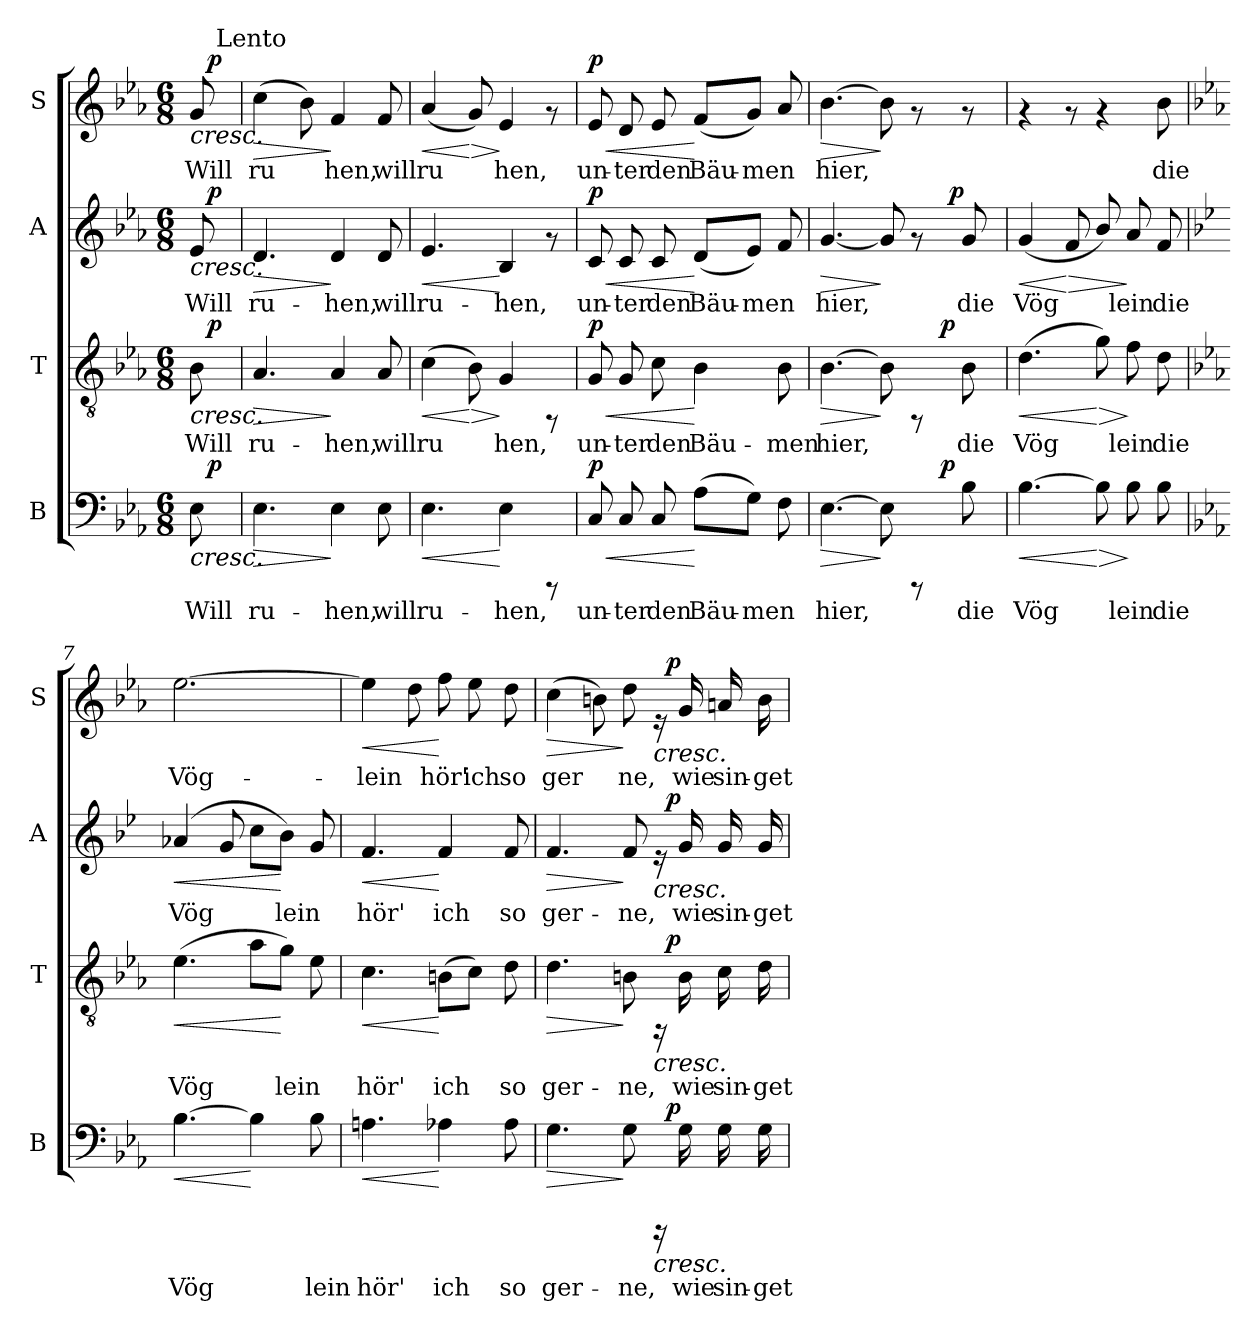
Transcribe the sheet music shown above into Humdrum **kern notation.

**kern	**text	**dynam	**kern	**text	**dynam	**kern	**text	**dynam	**kern	**text	**dynam
*part4	*part4	*part4	*part3	*part3	*part3	*part2	*part2	*part2	*part1	*part1	*part1
*staff4	*staff4	*staff4	*staff3	*staff3	*staff3	*staff2	*staff2	*staff2	*staff1	*staff1	*staff1
*I"B	*	*	*I"T	*	*	*I"A	*	*	*I"S	*	*
*I'B	*	*	*I'T	*	*	*I'A	*	*	*I'S	*	*
!!LO:PB:g=z
*stria5	*	*	*stria5	*	*	*stria5	*	*	*stria5	*	*
*clefF4	*	*	*clefGv2	*	*	*clefG2	*	*	*clefG2	*	*
*k[b-e-a-]	*	*	*k[b-e-a-]	*	*	*k[b-e-a-]	*	*	*k[b-e-a-]	*	*
*E-:	*	*	*E-:	*	*	*E-:	*	*	*E-:	*	*
*M6/8	*	*	*M6/8	*	*	*M6/8	*	*	*M6/8	*	*
=1	=1	=1	=1	=1	=1	=1	=1	=1	=1	=1	=1
!	!LO:LY:b:cj	!LO:HP:b	!	!LO:LY:b:cj	!LO:HP:b	!	!LO:LY:b:cj	!LO:HP:b	!	!LO:LY:b:cj	!LO:HP:b
*^	*	*	*^	*	*	*^	*	*	*^	*	*
*	*	*	*	*	*	*	*	*	*	*	*	*	*^	*	*
8E-\	32.ryy	Will	<	8B-\	32.ryy	Will	<	8e-/	32.ryy	Will	<	8g/	32.ryy	16ryy	Will	<
!	!	!	!LO:DY:a	!	!	!	!LO:DY:a	!	!	!	!LO:DY:a	!	!	!	!	!LO:DY:a
.	16ryy	.	p	.	16ryy	.	p	.	16ryy	.	p	.	16ryy	.	.	p
!	!	!	!	!	!	!	!	!	!	!	!	!	!	!LO:TX:a:t=Lento	!	!
.	.	.	.	.	.	.	.	.	.	.	.	.	.	16ryy	.	.
.	64ryy	.	.	.	64ryy	.	.	.	64ryy	.	.	.	64ryy	.	.	.
.	.	.	[	.	.	.	[	.	.	.	[	.	.	.	.	[
=2	=2	=2	=2	=2	=2	=2	=2	=2	=2	=2	=2	=2	=2	=2	=2	=2
!	!	!LO:LY:b:cj	!LO:HP:b	!	!	!LO:LY:b:cj	!LO:HP:b	!	!	!LO:LY:b:cj	!LO:HP:b	!	!	!	!LO:LY:b:cj	!LO:HP:b
*v	*v	*	*	*	*	*	*	*v	*v	*	*	*v	*v	*v	*	*
*	*	*	*v	*v	*	*	*	*	*	*	*	*
4.E-\	ru-	>	4.A-/	ru-	>	4.d/	ru-	>	(>4cc\	ru-	>
!	!	!	!	!	!	!	!	!	!	!LO:LY:b:cj	!
.	.	.	.	.	.	.	.	.	8b-\)	--	.
!	!LO:LY:b:cj	!	!	!LO:LY:b:cj	!	!	!LO:LY:b:cj	!	!	!LO:LY:b:cj	!
4E-\	-hen,	]	4A-/	-hen,	]	4d/	-hen,	]	4f/	-hen,	]
!	!LO:LY:b:cj	!	!	!LO:LY:b:cj	!	!	!LO:LY:b:cj	!	!	!LO:LY:b:cj	!
8E-\	will	.	8A-/	will	.	8d/	will	.	8f/	will	.
=3	=3	=3	=3	=3	=3	=3	=3	=3	=3	=3	=3
!	!LO:LY:b:cj	!LO:HP:b	!	!	!	!	!	!	!	!	!
!	!	!LO:HP:n=1:b	!	!LO:LY:b:cj	!LO:HP:b	!	!LO:LY:b:cj	!LO:HP:b	!	!	!
!	!	!	!	!	!	!	!	!LO:HP:n=1:b	!	!LO:LY:b:cj	!LO:HP:b
4.E-\	ru-	< >	(>4c\	ru-	<	4.e-/	ru-	< >	(<4a-/	ru-	<
!	!	!	!	!LO:LY:b:cj	!LO:HP:n=1:b	!	!	!	!	!LO:LY:b:cj	!LO:HP:n=1:b
.	.	.	8B-\)	--	[ >	.	.	.	8g/)	--	[ >
!	!LO:LY:b:cj	!	!	!LO:LY:b:cj	!	!	!LO:LY:b:cj	!	!	!LO:LY:b:cj	!
4E-\	-hen,	[	4G/	-hen,	]	4B-/	-hen,	[	4e-/	-hen,	]
8rCCC	.	]	8rFF	.	.	8rf	.	]	8rf	.	.
=4	=4	=4	=4	=4	=4	=4	=4	=4	=4	=4	=4
!	!LO:LY:b:cj	!LO:HP:b	!	!LO:LY:b:cj	!LO:HP:b	!	!LO:LY:b:cj	!LO:HP:b	!	!LO:LY:b:cj	!LO:HP:b
!	!	!LO:DY:n=1:a	!	!	!LO:DY:n=1:a	!	!	!LO:DY:n=1:a	!	!	!LO:DY:n=1:a
8C/	un-	< p	8G/	un-	< p	8c/	un-	< p	8e-/	un-	< p
!	!LO:LY:b:cj	!	!	!LO:LY:b:cj	!	!	!LO:LY:b:cj	!	!	!LO:LY:b:cj	!
8C/	-ter	.	8G/	-ter	.	8c/	-ter	.	8d/	-ter	.
!	!LO:LY:b:cj	!	!	!LO:LY:b:cj	!	!	!LO:LY:b:cj	!	!	!LO:LY:b:cj	!
8C/	den	.	8c\	den	.	8c/	den	.	8e-/	den	.
!	!LO:LY:b:cj	!	!	!LO:LY:b:cj	!	!	!LO:LY:b:cj	!	!	!LO:LY:b:cj	!
(>8A-\L	Bäu-	[	4B-\	Bäu-	[	(<8d/L	Bäu-	[	(<8f/L	Bäu-	[
!	!LO:LY:b:cj	!	!	!	!	!	!LO:LY:b:cj	!	!	!LO:LY:b:cj	!
8G\J)	-men	.	.	.	.	8e-/J)	-men	.	8g/J)	-men	.
!	!LO:LY:b:cj	!	!	!LO:LY:b:cj	!	!	!LO:LY:b:cj	!	!	!LO:LY:b:cj	!
8F\	.	.	8B-\	-men	.	8f/	.	.	8a-/	.	.
=5	=5	=5	=5	=5	=5	=5	=5	=5	=5	=5	=5
!	!LO:LY:b:cj	!LO:HP:b	!	!LO:LY:b:cj	!LO:HP:b	!	!LO:LY:b:cj	!LO:HP:b	!	!LO:LY:b:cj	!LO:HP:b
*^	*	*	*^	*	*	*^	*	*	*	*	*
[>4.E-\	2ryy	hier,	>	[>4.B-\	2ryy	hier,	>	[<4.g/	2ryy	hier,	>	[>4.b-\	hier,	>
!	!	!LO:LY:b:cj	!	!	!	!LO:LY:b:cj	!	!	!	!LO:LY:b:cj	!	!	!LO:LY:b:cj	!
8E-\]	.	.	]	8B-\]	.	.	]	8g/]	.	.	]	8b-\]	.	]
8rCCC	16ryy	.	.	8rFF	16ryy	.	.	8rf	16.ryy	.	.	8rf	.	.
.	64ryy	.	.	.	64ryy	.	.	.	.	.	.	.	.	.
!	!	!	!LO:DY:a	!	!	!	!LO:DY:a	!	!	!	!	!	!	!
.	8ryy	.	p	.	8ryy	.	p	.	.	.	.	.	.	.
!	!	!	!	!	!	!	!	!	!	!	!LO:DY:a	!	!	!
.	.	.	.	.	.	.	.	.	8ryy	.	p	.	.	.
!	!	!LO:LY:b:cj	!	!	!	!LO:LY:b:cj	!	!	!	!LO:LY:b:cj	!	!	!	!
8B-\	.	die	.	8B-\	.	die	.	8g/	.	die	.	8rf	.	.
.	32.ryy	.	.	.	32.ryy	.	.	.	.	.	.	.	.	.
.	.	.	.	.	.	.	.	.	32ryy	.	.	.	.	.
=6	=6	=6	=6	=6	=6	=6	=6	=6	=6	=6	=6	=6	=6	=6
!	!	!LO:LY:b:cj	!LO:HP:b	!	!	!LO:LY:b:cj	!LO:HP:b	!	!	!LO:LY:b:cj	!LO:HP:b	!	!	!
*v	*v	*	*	*	*	*	*	*v	*v	*	*	*	*	*
*	*	*	*v	*v	*	*	*	*	*	*	*	*
[<4.B-\	Vög-	<	(>4.d\	Vög-	<	(<4g/	Vög-	<	4rf	.	.
!	!	!	!	!	!	!	!LO:LY:b:cj	!LO:HP:n=1:b	!	!	!
.	.	.	.	.	.	8f/	--	[ >	8rf	.	.
!	!LO:LY:b:cj	!LO:HP:n=1:b	!	!LO:LY:b:cj	!LO:HP:n=1:b	!	!LO:LY:b:cj	!	!	!	!
8B-\]	--	[ >	8g\)	--	[ >	8b-/)	--	.	4rf	.	.
!	!LO:LY:b:cj	!	!	!LO:LY:b:cj	!	!	!LO:LY:b:cj	!	!	!	!
8B-\	-lein	]	8f\	-lein	]	8a-/	-lein	]	.	.	.
!	!LO:LY:b:cj	!	!	!LO:LY:b:cj	!	!	!LO:LY:b:cj	!	!	!LO:LY:b:cj	!
8B-\	die	.	8d\	die	.	8f/	die	.	8b-\	die	.
!!LO:LB:g=z
=7	=7	=7	=7	=7	=7	=7	=7	=7	=7	=7	=7
*	*	*	*	*	*	*k[b-e-]	*	*	*	*	*
*	*	*	*	*	*	*B-:	*	*	*	*	*
!	!LO:LY:b:cj	!LO:HP:b	!	!LO:LY:b:cj	!LO:HP:b	!	!LO:LY:b:cj	!LO:HP:b	!	!LO:LY:b:cj	!
[<4.B-\	Vög-	<	(>4.e-\	Vög-	<	(>4a-X/	Vög-	<	[>2.ee-\	Vög-	.
!	!	!	!	!	!	!	!LO:LY:b:cj	!	!	!	!
.	.	.	.	.	.	8g/	--	.	.	.	.
!	!LO:LY:b:cj	!	!	!LO:LY:b:cj	!	!	!LO:LY:b:cj	!	!	!	!
4B-\]	--	[	8a-\L	--	.	8cc\L	--	.	.	.	.
!	!	!	!	!LO:LY:b:cj	!	!	!LO:LY:b:cj	!	!	!	!
.	.	.	8g\J)	-lein	[	8b-\J)	-lein	[	.	.	.
!	!LO:LY:b:cj	!	!	!LO:LY:b:cj	!	!	!LO:LY:b:cj	!	!	!	!
8B-\	-lein	.	8e-\	.	.	8g/	.	.	.	.	.
=8	=8	=8	=8	=8	=8	=8	=8	=8	=8	=8	=8
!	!LO:LY:b:cj	!LO:HP:b	!	!LO:LY:b:cj	!LO:HP:b	!	!LO:LY:b:cj	!LO:HP:b	!	!LO:LY:b:cj	!LO:HP:b
4.An\	hör'	<	4.c\	hör'	<	4.f/	hör'	<	4ee-\]	-lein	<
!	!	!	!	!	!	!	!	!	!	!LO:LY:b:cj	!
.	.	.	.	.	.	.	.	.	8dd\	.	.
!	!LO:LY:b:cj	!	!	!LO:LY:b:cj	!	!	!LO:LY:b:cj	!	!	!LO:LY:b:cj	!
4A-X\	ich	[	(>8Bn\L	ich	[	4f/	ich	[	8ff\	hör'	[
!	!	!	!	!LO:LY:b:cj	!	!	!	!	!	!LO:LY:b:cj	!
.	.	.	8c\J)	.	.	.	.	.	8ee-\	ich	.
!	!LO:LY:b:cj	!	!	!LO:LY:b:cj	!	!	!LO:LY:b:cj	!	!	!LO:LY:b:cj	!
8A-\	so	.	8d\	so	.	8f/	so	.	8dd\	so	.
=9	=9	=9	=9	=9	=9	=9	=9	=9	=9	=9	=9
!	!LO:LY:b:cj	!LO:HP:b	!	!LO:LY:b:cj	!LO:HP:b	!	!LO:LY:b:cj	!LO:HP:b	!	!LO:LY:b:cj	!LO:HP:b
*^	*	*	*^	*	*	*^	*	*	*^	*	*
4.G\	2ryy	ger-	>	4.d\	2ryy	ger-	>	4.f/	2ryy	ger-	>	(>4cc\	2ryy	ger-	>
!	!	!	!	!	!	!	!	!	!	!	!	!	!	!LO:LY:b:cj	!
.	.	.	.	.	.	.	.	.	.	.	.	8bn\)	.	--	.
!	!	!LO:LY:b:cj	!	!	!	!LO:LY:b:cj	!	!	!	!LO:LY:b:cj	!	!	!	!LO:LY:b:cj	!
8G\	.	-ne,	]	8Bn\	.	-ne,	]	8f/	.	-ne,	]	8dd\	.	-ne,	]
!	!	!	!LO:HP:b	!	!	!	!LO:HP:b	!	!	!	!LO:HP:b	!	!	!	!LO:HP:b
16rBBBB	32ryy	.	<	16rEE	32ryy	.	<	16re	32ryy	.	<	16re	32ryy	.	<
!	!	!	!LO:DY:a	!	!	!	!LO:DY:a	!	!	!	!LO:DY:a	!	!	!	!LO:DY:a
.	8..ryy	.	p	.	8..ryy	.	p	.	8..ryy	.	p	.	8..ryy	.	p
!	!	!LO:LY:b:cj	!	!	!	!LO:LY:b:cj	!	!	!	!LO:LY:b:cj	!	!	!	!LO:LY:b:cj	!
16G\	.	wie	.	16B\	.	wie	.	16g/	.	wie	.	16g/	.	wie	.
!	!	!LO:LY:b:cj	!	!	!	!LO:LY:b:cj	!	!	!	!LO:LY:b:cj	!	!	!	!LO:LY:b:cj	!
16G\	.	sin-	.	16c\	.	sin-	.	16g/	.	sin-	.	16an/	.	sin-	.
!	!	!LO:LY:b:cj	!	!	!	!LO:LY:b:cj	!	!	!	!LO:LY:b:cj	!	!	!	!LO:LY:b:cj	!
16G\	.	-get	[	16d\	.	-get	[	16g/	.	-get	[	16b\	.	-get	[
*v	*v	*	*	*	*	*	*	*v	*v	*	*	*v	*v	*	*
*	*	*	*v	*v	*	*	*	*	*	*	*	*
=	=	=	=	=	=	=	=	=	=	=	=
*-	*-	*-	*-	*-	*-	*-	*-	*-	*-	*-	*-
